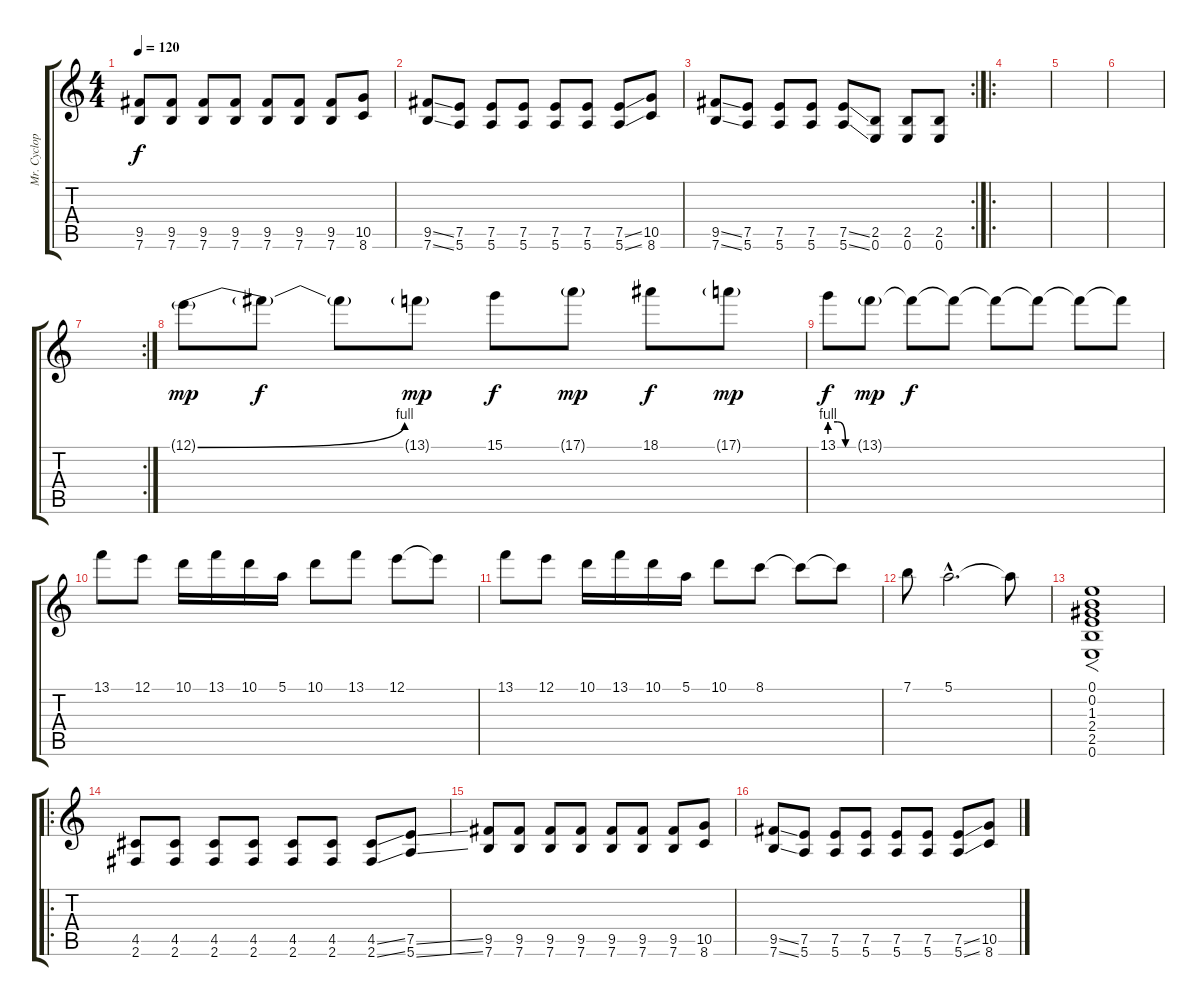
\track ("Mr. Cyclop  - Guitar" "Mr. Cyclop") {instrument distortionguitar}
\staff {score tabs}
\tuning (E4 B3 G3 D3 A2 E2) {hide}
\ts (4 4)
\tempo 120
\clef g2
\ks c
(9.5 7.6).8{dy f} (9.5 7.6).8 (9.5 7.6).8 (9.5 7.6).8 (9.5 7.6).8 (9.5 7.6).8 (9.5 7.6).8 (10.5 8.6).8 |
(9.5{ss} 7.6{ss}).8 (7.5 5.6).8 (7.5 5.6).8 (7.5 5.6).8 (7.5 5.6).8 (7.5 5.6).8 (7.5{ss} 5.6{ss}).8 (10.5 8.6).8 |
\rc 2
(9.5{ss} 7.6{ss}).8 (7.5 5.6).8 (7.5 5.6).8 (7.5 5.6).8 (7.5{ss} 5.6{ss}).8 (2.5 0.6).8 (2.5 0.6).8 (2.5 0.6).8 |
\ro
|
|
|
\rc 2
|
12.1{be (bend 0 0 60 4) g}.8{dy mp instrument overdrivenguitar} 12.1{t}.8{dy f} 12.1{t}.8 13.1{g}.8{dy mp} 15.1.8{dy f} 17.1{g}.8{dy mp} 18.1.8{dy f} 17.1{g}.8{dy mp} |
13.1{be (custom 0 4 20 4 40 0 60 0)}.8{dy f} 13.1{g}.8{dy mp} 13.1{t}.8{dy f} 13.1{t}.8 13.1{t}.8 13.1{t}.8 13.1{t}.8 13.1{t}.8 |
13.1.8 12.1.8 10.1.16 13.1.16 10.1.16 5.1.16 10.1.8 13.1.8 12.1.8 12.1{t}.8 |
13.1.8 12.1.8 10.1.16 13.1.16 10.1.16 5.1.16 10.1.8 8.1.8 8.1{t}.8 8.1{t}.8 |
7.1.8 5.1{hac}.2{d} 5.1{t}.8 |
(0.1 0.2 1.3 2.4 2.5 0.6).1{f instrument distortionguitar} |
\ro
(4.5 2.6).8 (4.5 2.6).8 (4.5 2.6).8 (4.5 2.6).8 (4.5 2.6).8 (4.5 2.6).8 (4.5{ss} 2.6{ss}).8 (7.5{ss} 5.6{ss}).8 |
(9.5 7.6).8 (9.5 7.6).8 (9.5 7.6).8 (9.5 7.6).8 (9.5 7.6).8 (9.5 7.6).8 (9.5 7.6).8 (10.5 8.6).8 |
(9.5{ss} 7.6{ss}).8 (7.5 5.6).8 (7.5 5.6).8 (7.5 5.6).8 (7.5 5.6).8 (7.5 5.6).8 (7.5{ss} 5.6{ss}).8 (10.5 8.6).8
